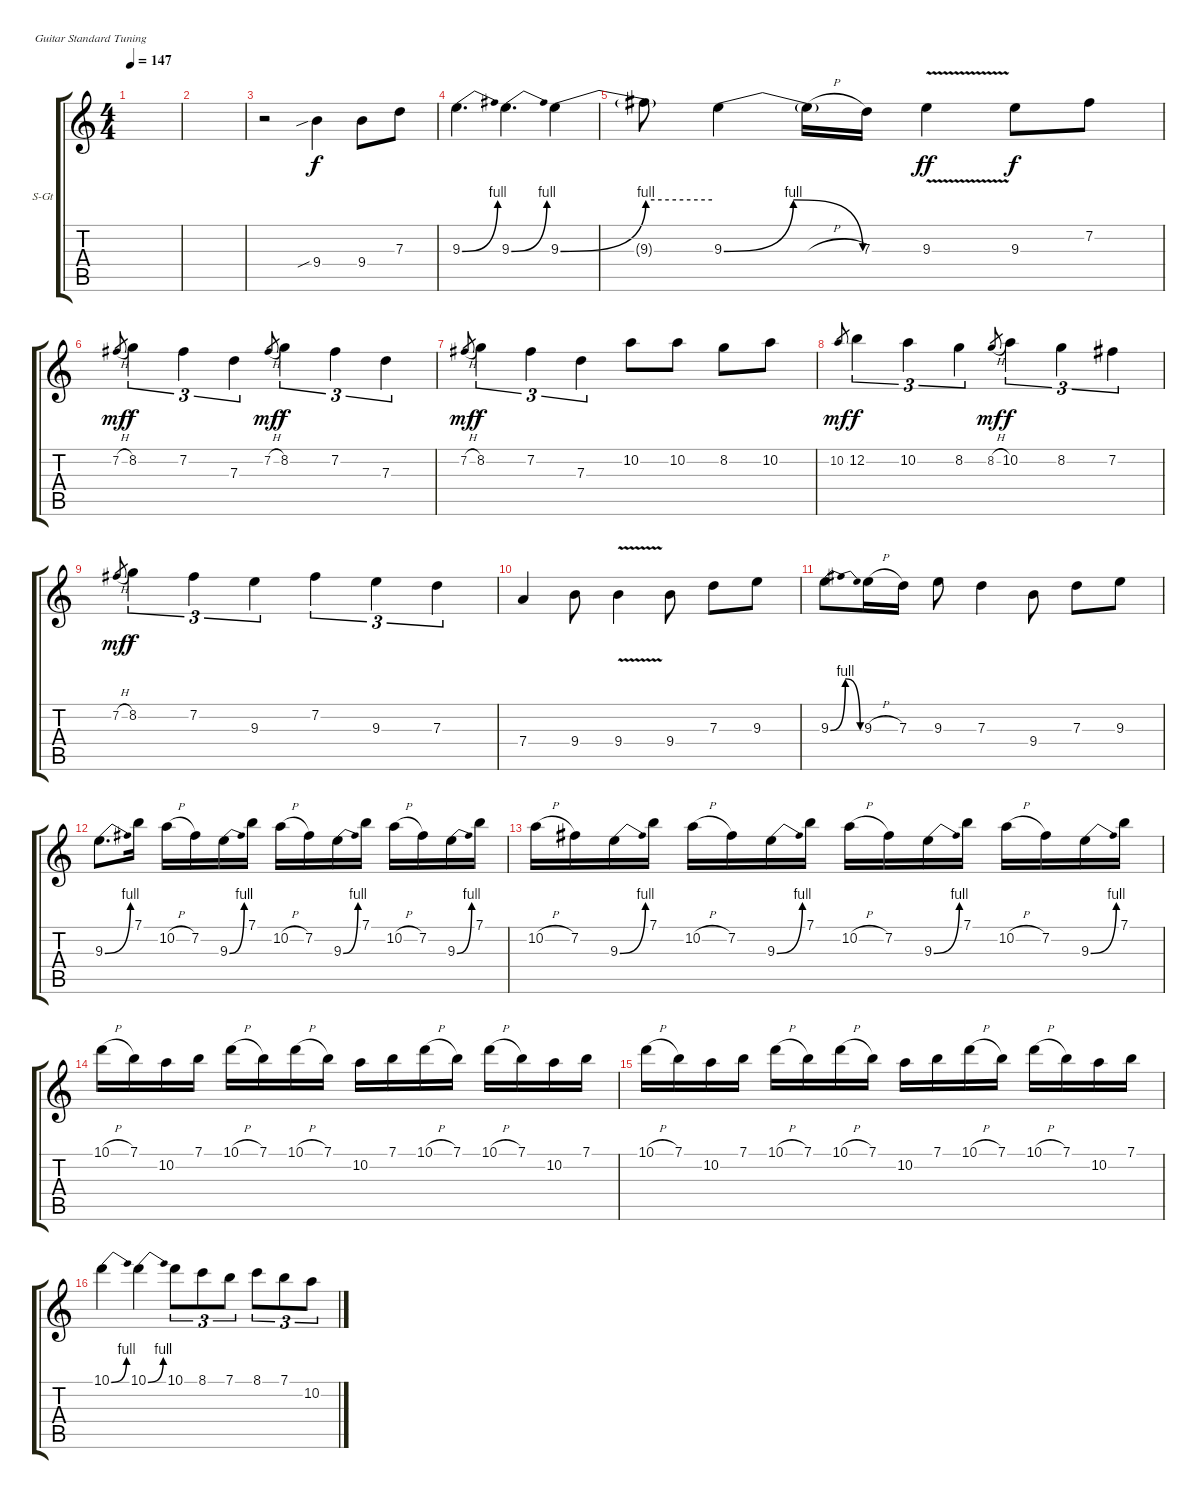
\defaultSystemsLayout 4
\bracketExtendMode groupsimilarinstruments
\firstSystemTrackNameOrientation horizontal
\otherSystemsTrackNameOrientation horizontal
\track ("Steel Guitar" "S-Gt") {instrument acousticguitarsteel}
\staff {score tabs}
\tuning (E4 B3 G3 D3 A2 E2)
\ts (4 4)
\tempo 147
\clef g2
\ks c
|
|
r.2 9.4{sib}.4 9.4.8 7.3.8 |
9.3{be (bend 0 0 60 4)}.4{d} 9.3{be (bend 0 0 60 4)}.4{d} 9.3{be (bend 0 0 60 4)}.4 |
9.3{be (hold 0 4 60 4) t}.8 9.3{be (bendrelease 0 0 30 4 30 4 60 0)}.4 9.3{h t}.16 7.3.16 9.3{v}.4{dy ff} 9.3.8{dy f} 7.2.8 |
7.2{h}.8{gr dy mf} 8.2.4{tu (3 2) dy f} 7.2.4{tu (3 2)} 7.3.4{tu (3 2)} 7.2{h}.8{gr dy mf} 8.2.4{tu (3 2) dy f} 7.2.4{tu (3 2)} 7.3.4{tu (3 2)} |
7.2{h}.8{gr dy mf} 8.2.4{tu (3 2) dy f} 7.2.4{tu (3 2)} 7.3.4{tu (3 2)} 10.2.8 10.2.8 8.2.8 10.2.8 |
10.2.8{gr dy mf} 12.2.4{tu (3 2) dy f} 10.2.4{tu (3 2)} 8.2.4{tu (3 2)} 8.2{h}.8{gr dy mf} 10.2.4{tu (3 2) dy f} 8.2.4{tu (3 2)} 7.2.4{tu (3 2)} |
7.2{h}.8{gr dy mf} 8.2.4{tu (3 2) dy f} 7.2.4{tu (3 2)} 9.3.4{tu (3 2)} 7.2.4{tu (3 2)} 9.3.4{tu (3 2)} 7.3.4{tu (3 2)} |
7.4.4 9.4.8 9.4{v}.4 9.4.8 7.3.8 9.3.8 |
9.3{be (bendrelease 0 0 30 4 30 4 60 0)}.8 9.3{h}.16 7.3.16 9.3.8 7.3.4 9.4.8 7.3.8 9.3.8 |
9.3{be (bend 0 0 60 4)}.8{d} 7.1.16 10.2{h}.16 7.2.16 9.3{be (bend 0 0 60 4)}.16 7.1.16 10.2{h}.16 7.2.16 9.3{be (bend 0 0 60 4)}.16 7.1.16 10.2{h}.16 7.2.16 9.3{be (bend 0 0 60 4)}.16 7.1.16 |
10.2{h}.16 7.2.16 9.3{be (bend 0 0 60 4)}.16 7.1.16 10.2{h}.16 7.2.16 9.3{be (bend 0 0 60 4)}.16 7.1.16 10.2{h}.16 7.2.16 9.3{be (bend 0 0 60 4)}.16 7.1.16 10.2{h}.16 7.2.16 9.3{be (bend 0 0 60 4)}.16 7.1.16 |
10.1{h}.16 7.1.16 10.2.16 7.1.16 10.1{h}.16 7.1.16 10.1{h}.16 7.1.16 10.2.16 7.1.16 10.1{h}.16 7.1.16 10.1{h}.16 7.1.16 10.2.16 7.1.16 |
10.1{h}.16 7.1.16 10.2.16 7.1.16 10.1{h}.16 7.1.16 10.1{h}.16 7.1.16 10.2.16 7.1.16 10.1{h}.16 7.1.16 10.1{h}.16 7.1.16 10.2.16 7.1.16 |
10.1{be (bend 0 0 60 4)}.4 10.1{be (bend 0 0 60 4)}.4 10.1.8{tu (3 2)} 8.1.8{tu (3 2)} 7.1.8{tu (3 2)} 8.1.8{tu (3 2)} 7.1.8{tu (3 2)} 10.2.8{tu (3 2)}
